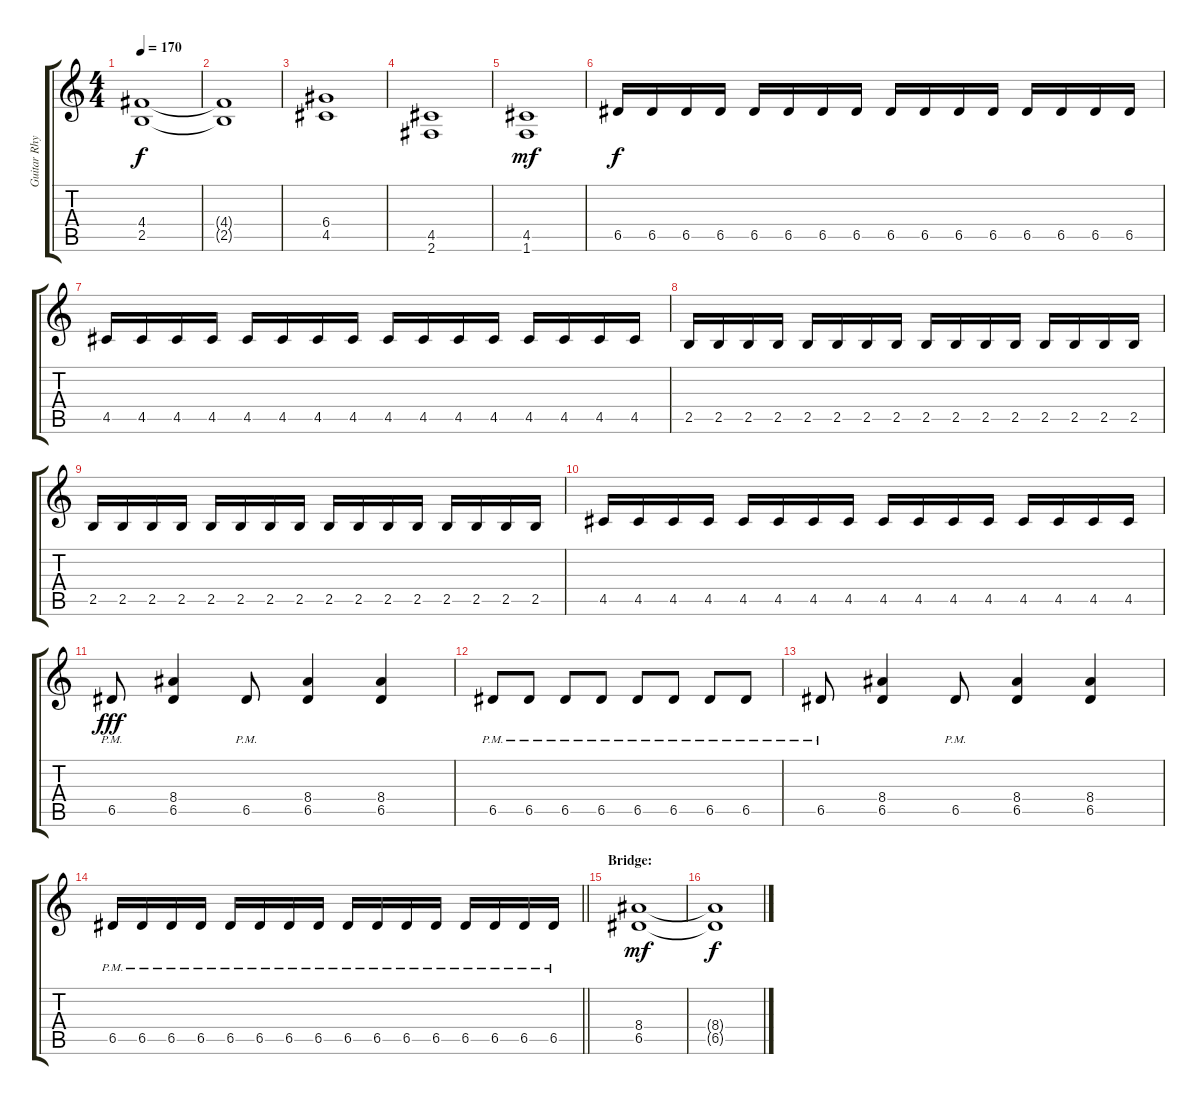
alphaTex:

\track ("Guitar Rhythm" "Guitar Rhy") {instrument distortionguitar}
\staff {score tabs}
\tuning (E4 B3 G3 D3 A2 E2) {hide}
\ts (4 4)
\tempo 170
\clef g2
\ks c
(4.4 2.5).1{dy f} |
(4.4{t} 2.5{t}).1 |
(6.4 4.5).1 |
(4.5 2.6).1 |
(4.5 1.6).1{dy mf} |
6.5.16{dy f} 6.5.16 6.5.16 6.5.16 6.5.16 6.5.16 6.5.16 6.5.16 6.5.16 6.5.16 6.5.16 6.5.16 6.5.16 6.5.16 6.5.16 6.5.16 |
4.5.16 4.5.16 4.5.16 4.5.16 4.5.16 4.5.16 4.5.16 4.5.16 4.5.16 4.5.16 4.5.16 4.5.16 4.5.16 4.5.16 4.5.16 4.5.16 |
2.5.16 2.5.16 2.5.16 2.5.16 2.5.16 2.5.16 2.5.16 2.5.16 2.5.16 2.5.16 2.5.16 2.5.16 2.5.16 2.5.16 2.5.16 2.5.16 |
2.5.16 2.5.16 2.5.16 2.5.16 2.5.16 2.5.16 2.5.16 2.5.16 2.5.16 2.5.16 2.5.16 2.5.16 2.5.16 2.5.16 2.5.16 2.5.16 |
4.5.16 4.5.16 4.5.16 4.5.16 4.5.16 4.5.16 4.5.16 4.5.16 4.5.16 4.5.16 4.5.16 4.5.16 4.5.16 4.5.16 4.5.16 4.5.16 |
6.5{pm}.8{dy fff} (8.4 6.5).4 6.5{pm}.8 (8.4 6.5).4 (8.4 6.5).4 |
6.5{pm}.8 6.5{pm}.8 6.5{pm}.8 6.5{pm}.8 6.5{pm}.8 6.5{pm}.8 6.5{pm}.8 6.5{pm}.8 |
6.5{pm}.8 (8.4 6.5).4 6.5{pm}.8 (8.4 6.5).4 (8.4 6.5).4 |
\barLineRight lightlight
6.5{pm}.16 6.5{pm}.16 6.5{pm}.16 6.5{pm}.16 6.5{pm}.16 6.5{pm}.16 6.5{pm}.16 6.5{pm}.16 6.5{pm}.16 6.5{pm}.16 6.5{pm}.16 6.5{pm}.16 6.5{pm}.16 6.5{pm}.16 6.5{pm}.16 6.5{pm}.16 |
\section ("" "Bridge:")
(8.4 6.5).1{dy mf} |
(8.4{t} 6.5{t}).1{dy f volume 11}
